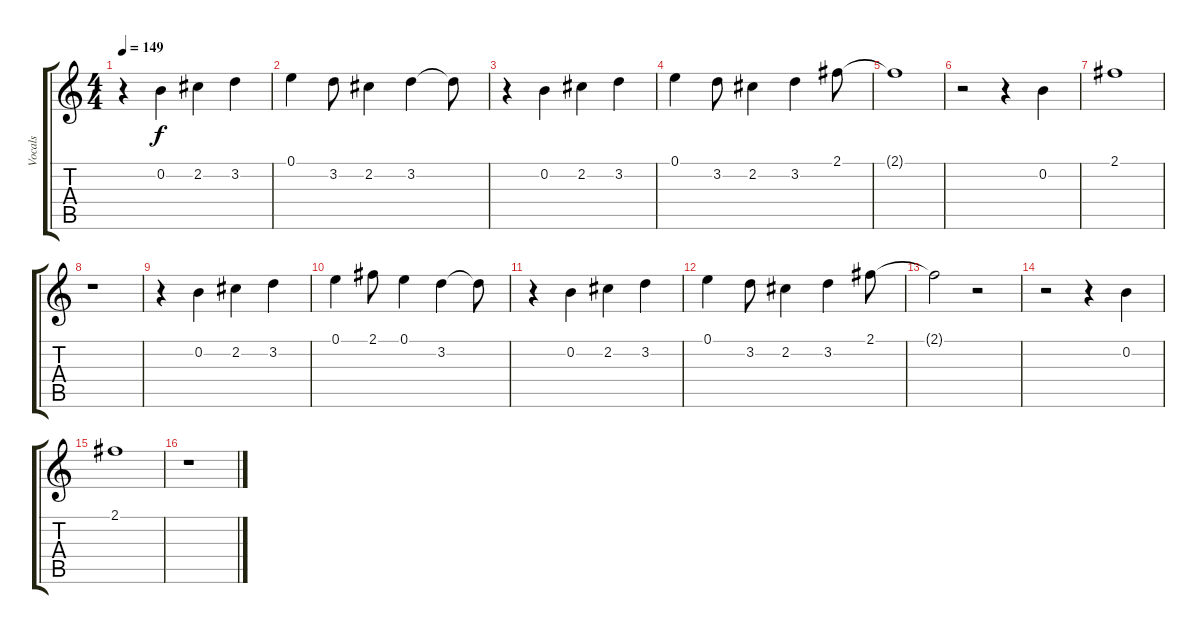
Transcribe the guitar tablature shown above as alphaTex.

\track ("Vocals" "Vocals") {instrument contrabass}
\staff {score tabs}
\tuning (E4 B3 G3 D3 A2 E2) {hide}
\ts (4 4)
\tempo 149
\clef g2
\ks c
r.4{dy f} 0.2.4 2.2.4 3.2.4 |
0.1.4 3.2.8 2.2.4 3.2.4 3.2{t}.8 |
r.4 0.2.4 2.2.4 3.2.4 |
0.1.4 3.2.8 2.2.4 3.2.4 2.1.8 |
2.1{t}.1 |
r.2 r.4 0.2.4 |
2.1.1 |
r.1 |
r.4 0.2.4 2.2.4 3.2.4 |
0.1.4 2.1.8 0.1.4 3.2.4 3.2{t}.8 |
r.4 0.2.4 2.2.4 3.2.4 |
0.1.4 3.2.8 2.2.4 3.2.4 2.1.8 |
2.1{t}.2 r.2 |
r.2 r.4 0.2.4 |
2.1.1 |
r.1
